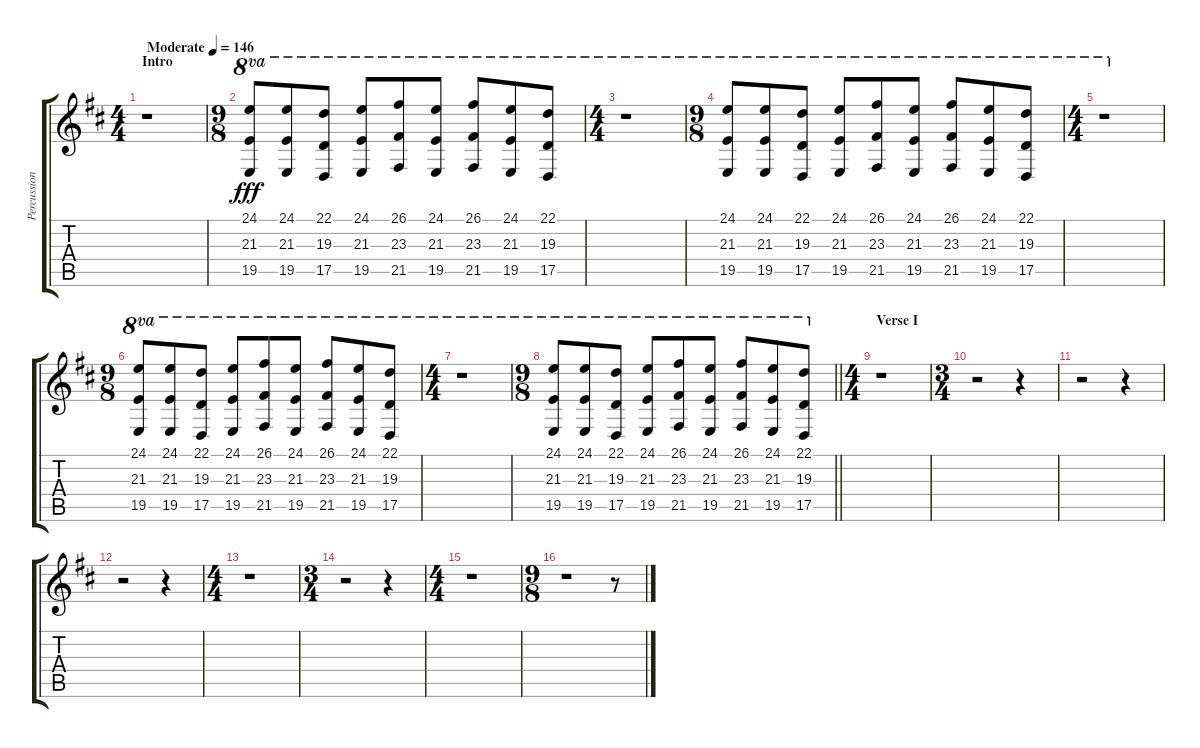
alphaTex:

\track ("Percussion" "Percussion") {instrument xylophone}
\staff {score tabs}
\tuning (E4 B3 G3 D3 A2 E2) {hide}
\ts (4 4)
\section ("" "Intro")
\tempo (146 "Moderate")
\clef g2
\ks d
r.1{dy fff instrument xylophone} |
\ts (9 8)
(24.1 21.3 19.5).8{ot 8va} (24.1 21.3 19.5).8{ot 8va} (22.1 19.3 17.5).8{ot 8va} (24.1 21.3 19.5).8{ot 8va} (26.1 23.3 21.5).8{ot 8va} (24.1 21.3 19.5).8{ot 8va} (26.1 23.3 21.5).8{ot 8va} (24.1 21.3 19.5).8{ot 8va} (22.1 19.3 17.5).8{ot 8va} |
\ts (4 4)
r.1{ot 8va} |
\ts (9 8)
(24.1 21.3 19.5).8{ot 8va} (24.1 21.3 19.5).8{ot 8va} (22.1 19.3 17.5).8{ot 8va} (24.1 21.3 19.5).8{ot 8va} (26.1 23.3 21.5).8{ot 8va} (24.1 21.3 19.5).8{ot 8va} (26.1 23.3 21.5).8{ot 8va} (24.1 21.3 19.5).8{ot 8va} (22.1 19.3 17.5).8{ot 8va} |
\ts (4 4)
r.1{ot 8va} |
\ts (9 8)
(24.1 21.3 19.5).8{ot 8va} (24.1 21.3 19.5).8{ot 8va} (22.1 19.3 17.5).8{ot 8va} (24.1 21.3 19.5).8{ot 8va} (26.1 23.3 21.5).8{ot 8va} (24.1 21.3 19.5).8{ot 8va} (26.1 23.3 21.5).8{ot 8va} (24.1 21.3 19.5).8{ot 8va} (22.1 19.3 17.5).8{ot 8va} |
\ts (4 4)
r.1{ot 8va} |
\ts (9 8)
\barLineRight lightlight
(24.1 21.3 19.5).8{ot 8va} (24.1 21.3 19.5).8{ot 8va} (22.1 19.3 17.5).8{ot 8va} (24.1 21.3 19.5).8{ot 8va} (26.1 23.3 21.5).8{ot 8va} (24.1 21.3 19.5).8{ot 8va} (26.1 23.3 21.5).8{ot 8va} (24.1 21.3 19.5).8{ot 8va} (22.1 19.3 17.5).8{ot 8va} |
\ts (4 4)
\section ("" "Verse I")
r.1 |
\ts (3 4)
r.2 r.4 |
r.2 r.4 |
r.2 r.4 |
\ts (4 4)
r.1 |
\ts (3 4)
r.2 r.4 |
\ts (4 4)
r.1 |
\ts (9 8)
r.1 r.8
